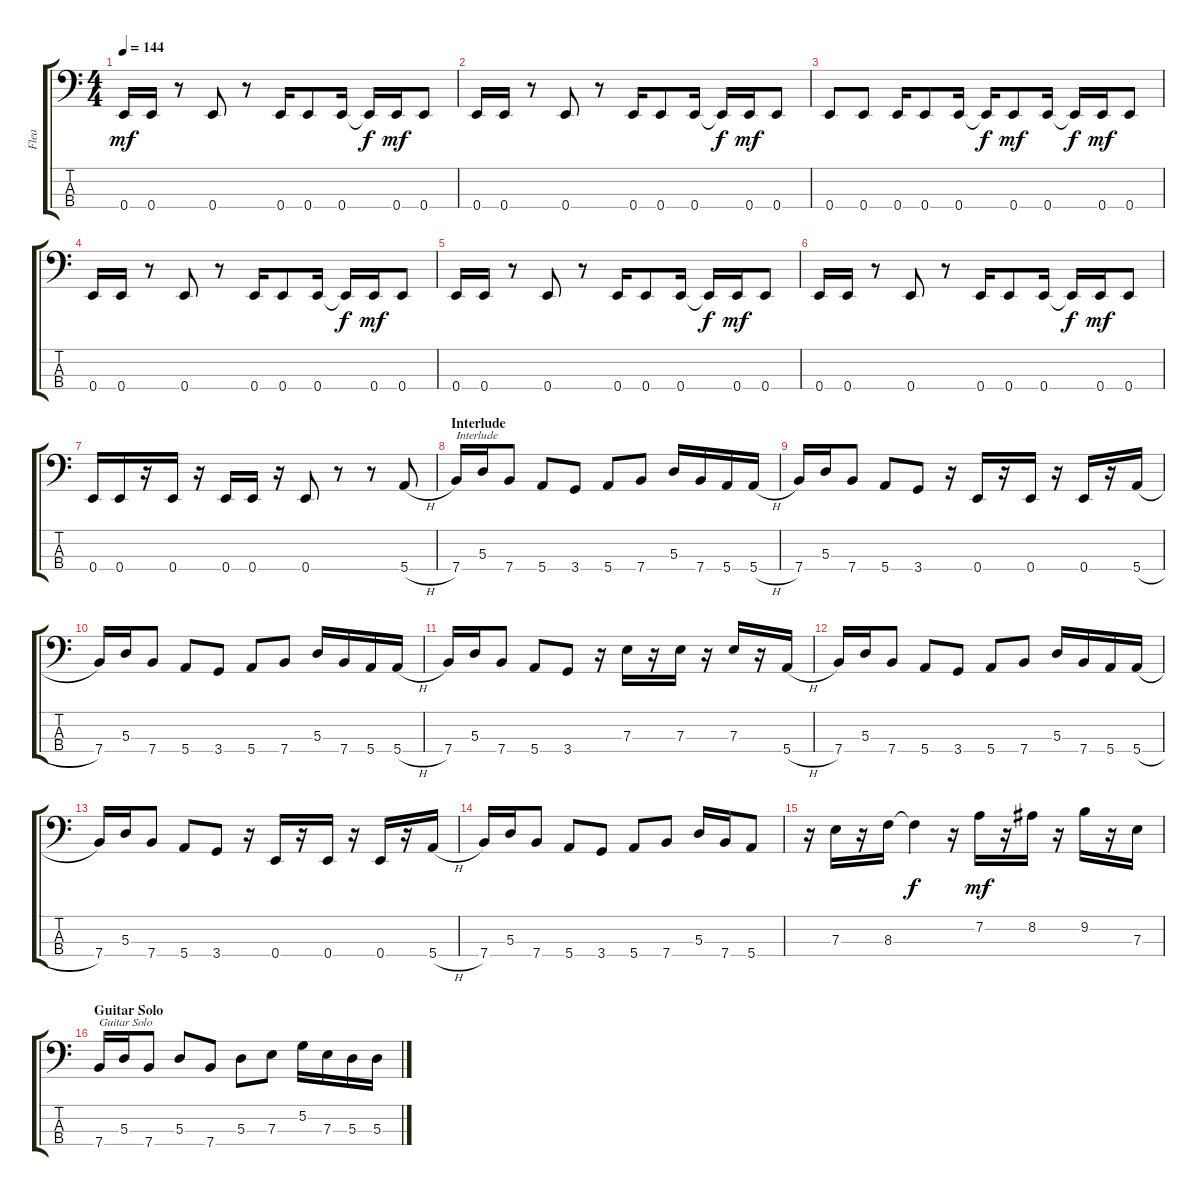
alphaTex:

\track ("Flea" "Flea") {instrument electricbassfinger}
\staff {score tabs}
\tuning (G2 D2 A1 E1) {hide}
\ts (4 4)
\tempo 144
\clef f4
\ks c
0.4.16{dy mf} 0.4.16 r.8 0.4.8 r.8 0.4.16 0.4.8 0.4.16 0.4{t}.16{dy f} 0.4.16{dy mf} 0.4.8 |
0.4.16 0.4.16 r.8 0.4.8 r.8 0.4.16 0.4.8 0.4.16 0.4{t}.16{dy f} 0.4.16{dy mf} 0.4.8 |
0.4.8 0.4.8 0.4.16 0.4.8 0.4.16 0.4{t}.16{dy f} 0.4.8{dy mf} 0.4.16 0.4{t}.16{dy f} 0.4.16{dy mf} 0.4.8 |
0.4.16 0.4.16 r.8 0.4.8 r.8 0.4.16 0.4.8 0.4.16 0.4{t}.16{dy f} 0.4.16{dy mf} 0.4.8 |
0.4.16 0.4.16 r.8 0.4.8 r.8 0.4.16 0.4.8 0.4.16 0.4{t}.16{dy f} 0.4.16{dy mf} 0.4.8 |
0.4.16 0.4.16 r.8 0.4.8 r.8 0.4.16 0.4.8 0.4.16 0.4{t}.16{dy f} 0.4.16{dy mf} 0.4.8 |
0.4.16 0.4.16 r.16 0.4.16 r.16 0.4.16 0.4.16 r.16 0.4.8 r.8 r.8 5.4{h}.8 |
\section ("" "Interlude")
7.4.16{txt "Interlude"} 5.3.16 7.4.8 5.4.8 3.4.8 5.4.8 7.4.8 5.3.16 7.4.16 5.4.16 5.4{h}.16 |
7.4.16 5.3.16 7.4.8 5.4.8 3.4.8 r.16 0.4.16 r.16 0.4.16 r.16 0.4.16 r.16 5.4{h}.16 |
7.4.16 5.3.16 7.4.8 5.4.8 3.4.8 5.4.8 7.4.8 5.3.16 7.4.16 5.4.16 5.4{h}.16 |
7.4.16 5.3.16 7.4.8 5.4.8 3.4.8 r.16 7.3.16 r.16 7.3.16 r.16 7.3.16 r.16 5.4{h}.16 |
7.4.16 5.3.16 7.4.8 5.4.8 3.4.8 5.4.8 7.4.8 5.3.16 7.4.16 5.4.16 5.4{h}.16 |
7.4.16 5.3.16 7.4.8 5.4.8 3.4.8 r.16 0.4.16 r.16 0.4.16 r.16 0.4.16 r.16 5.4{h}.16 |
7.4.16 5.3.16 7.4.8 5.4.8 3.4.8 5.4.8 7.4.8 5.3.16 7.4.16 5.4.8 |
r.16 7.3.16 r.16 8.3.16 8.3{t}.4{dy f} r.16 7.2.16{dy mf} r.16 8.2.16 r.16 9.2.16 r.16 7.3.16 |
\section ("" "Guitar Solo")
7.4.16{txt "Guitar Solo"} 5.3.16 7.4.8 5.3.8 7.4.8 5.3.8 7.3.8 5.2.16 7.3.16 5.3.16 5.3{h}.16
